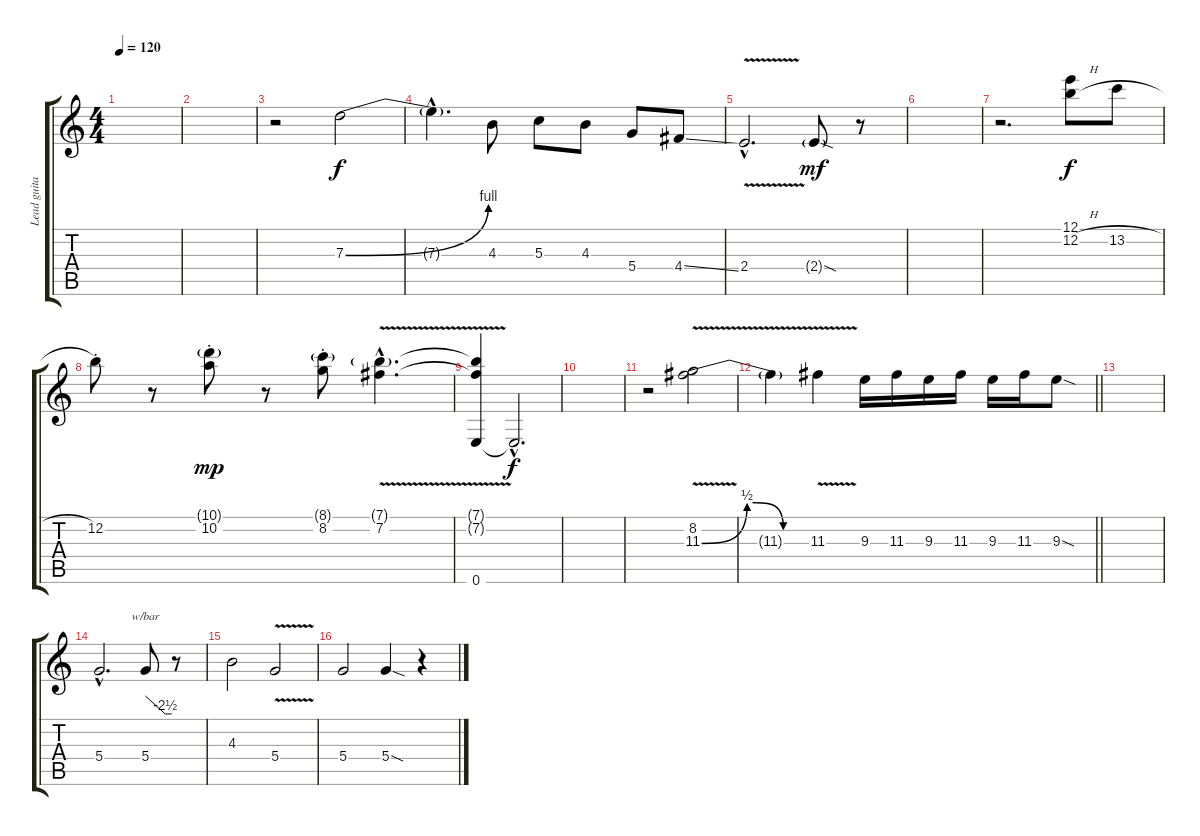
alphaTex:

\track ("Lead guitar" "Lead guita") {instrument distortionguitar}
\staff {score tabs}
\tuning (E4 B3 G3 D3 A2 E2) {hide}
\ts (4 4)
\tempo 120
\clef g2
\ks c
|
|
r.2 7.3{be (bend 0 0 60 4)}.2 |
7.3{hac t}.4{d} 4.3.8 5.3.8 4.3.8 5.4.8 4.4{ss}.8 |
2.4{v hac}.2{d} 2.4{sod g}.8{dy mf} r.8 |
|
r.2{d} (12.1 12.2{h}).8{dy f} 13.2{h}.8 |
12.2{st}.8 r.8 (10.1{g st} 10.2{st}).8{dy mp} r.8 (8.1{g st} 8.2{st}).8 (7.1{v g hac} 7.2{v hac}).4{d} |
(7.1{t} 7.2{t} 0.6).4 0.6{hac t}.2{d dy f} |
|
r.2 (8.2 11.3{be (custom 0 0 25 2 30 2 45 0 60 0) v}).2 |
\barLineRight lightlight
11.3{t}.4 11.3{v}.4 9.3.16 11.3.16 9.3.16 11.3.16 9.3.16 11.3.16 9.3{sod}.8 |
\section ("" "")
|
5.4{hac}.2{d} 5.4.8{tbe (custom default 0 0 45 -10 60 -10)} r.8 |
4.3.2 5.4{v}.2 |
5.4.2 5.4{sod}.4 r.4
